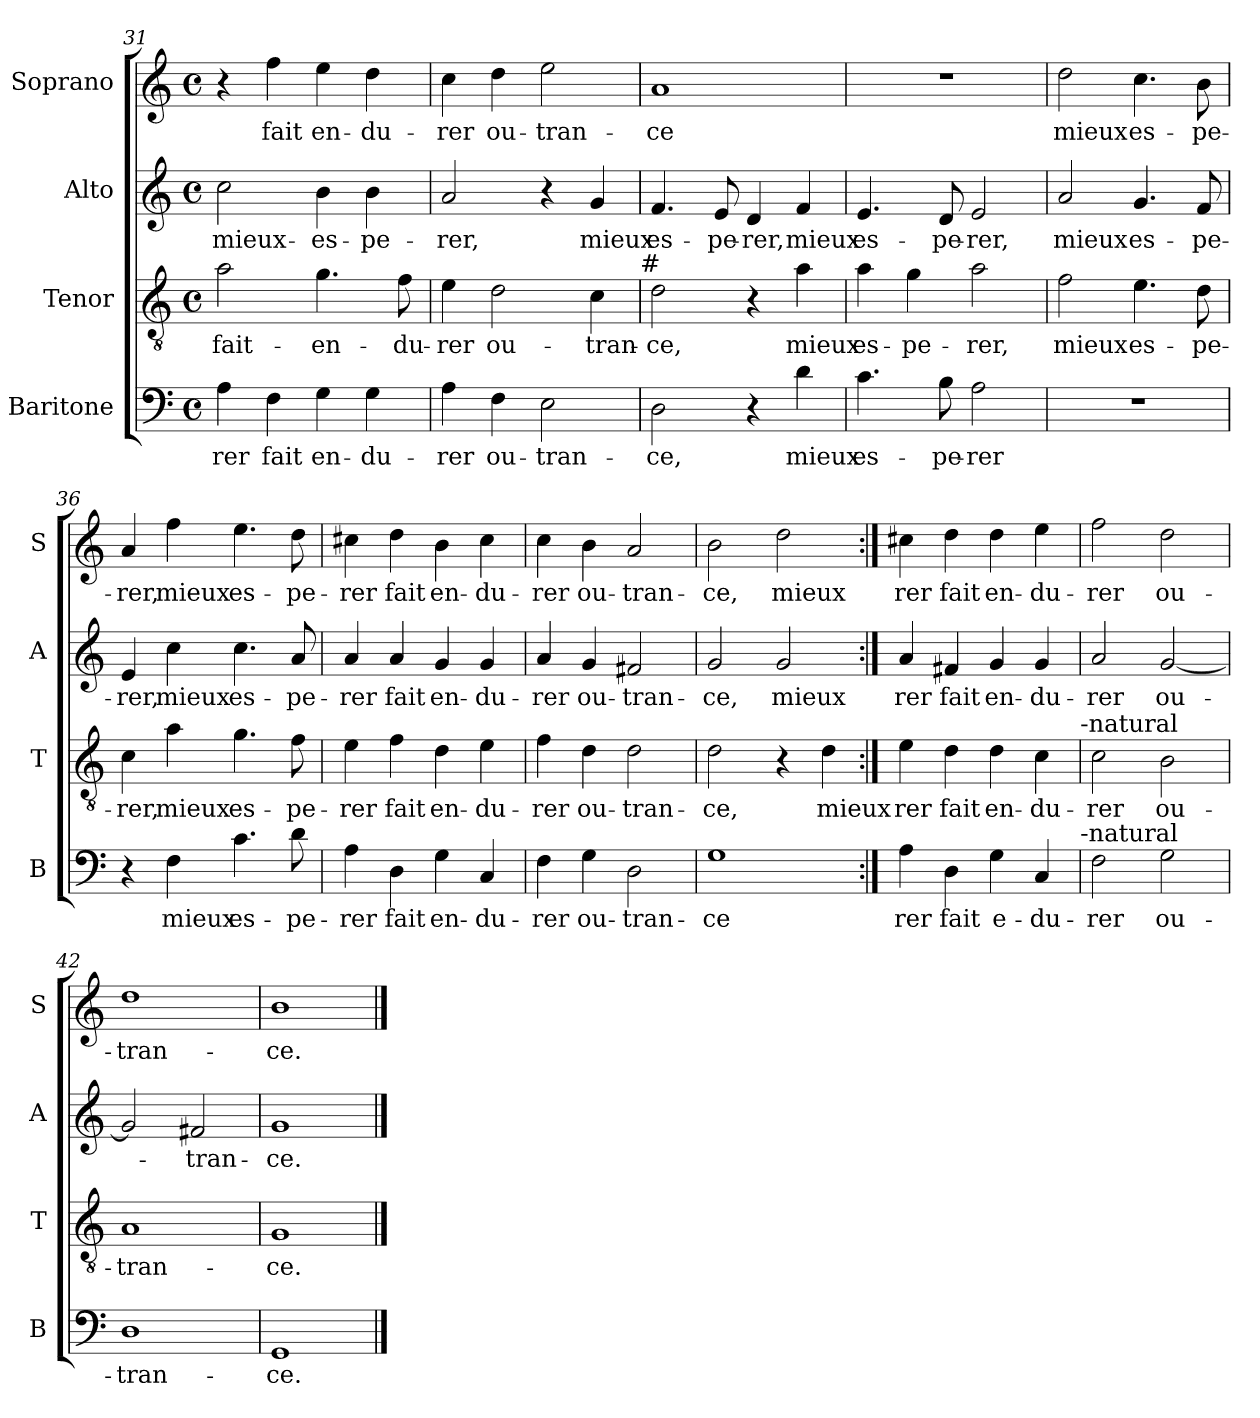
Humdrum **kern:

**kern	**text	**kern	**text	**kern	**text	**kern	**text
*part4	*part4	*part3	*part3	*part2	*part2	*part1	*part1
*staff4	*staff4	*staff3	*staff3	*staff2	*staff2	*staff1	*staff1
*I"Baritone	*	*I"Tenor	*	*I"Alto	*	*I"Soprano	*
*I'B	*	*I'T	*	*I'A	*	*I'S	*
*clefF4	*	*clefGv2	*	*clefG2	*	*clefG2	*
*k[]	*	*k[]	*	*k[]	*	*k[]	*
*C:	*	*C:	*	*C:	*	*C:	*
*M4/4	*	*M4/4	*	*M4/4	*	*M4/4	*
*met(c)	*	*met(c)	*	*met(c)	*	*met(c)	*
=31	=31	=31	=31	=31	=31	=31	=31
4A\	-rer	2a\	fait-	2cc\	mieux-	4r	.
4F\	fait	.	.	.	.	4ff\	fait
4G\	en-	4.g\	-en-	4b\	-es-	4ee\	en-
4G\	-du-	.	.	4b\	-pe-	4dd\	-du-
.	.	8f\	-du-	.	.	.	.
=32	=32	=32	=32	=32	=32	=32	=32
4A\	-rer	4e\	-rer	2a/	-rer,	4cc\	-rer
4F\	ou-	2d\	ou-	.	.	4dd\	ou-
2E\	-tran-	.	.	4r	.	2ee\	-tran-
.	.	4c\	-tran-	4g/	mieux	.	.
!	!	!LO:TX:a:t=#	!	!	!	!	!
=33	=33	=33	=33	=33	=33	=33	=33
2D\	-ce,	2d\	-ce,	4.f/	es-	1a	-ce
.	.	.	.	8e/	-pe-	.	.
4r	.	4r	.	4d/	-rer,	.	.
4d\	mieux	4a\	mieux	4f/	mieux	.	.
=34	=34	=34	=34	=34	=34	=34	=34
4.c\	es-	4a\	es-	4.e/	es-	1r	.
.	.	4g\	-pe-	.	.	.	.
8B\	-pe-	.	.	8d/	-pe-	.	.
2A\	-rer	2a\	-rer,	2e/	-rer,	.	.
=35	=35	=35	=35	=35	=35	=35	=35
1r	.	2f\	mieux	2a/	mieux	2dd\	mieux
.	.	4.e\	es-	4.g/	es-	4.cc\	es-
.	.	8d\	-pe-	8f/	-pe-	8b\	-pe-
=36	=36	=36	=36	=36	=36	=36	=36
4r	.	4c\	-rer,	4e/	-rer,	4a/	-rer,
4F\	mieux	4a\	mieux	4cc\	mieux	4ff\	mieux
4.c\	es-	4.g\	es-	4.cc\	es-	4.ee\	es-
8d\	-pe-	8f\	-pe-	8a/	-pe-	8dd\	-pe-
!!LO:LB:g=z
=37	=37	=37	=37	=37	=37	=37	=37
4A\	-rer	4e\	-rer	4a/	-rer	4cc#X\	-rer
4D\	fait	4f\	fait	4a/	fait	4dd\	fait
4G\	en-	4d\	en-	4g/	en-	4b\	en-
4C/	-du-	4e\	-du-	4g/	-du-	4cc#\	-du-
=38	=38	=38	=38	=38	=38	=38	=38
4F\	-rer	4f\	-rer	4a/	-rer	4cc\	-rer
4G\	ou-	4d\	ou-	4g/	ou-	4b\	ou-
2D\	-tran-	2d\	-tran-	2f#X/	-tran-	2a/	-tran-
=39	=39	=39	=39	=39	=39	=39	=39
1G	-ce	2d\	-ce,	2g/	-ce,	2b\	-ce,
.	.	4r	.	2g/	mieux	2dd\	mieux
.	.	4d\	mieux	.	.	.	.
=40:|!	=40:|!	=40:|!	=40:|!	=40:|!	=40:|!	=40:|!	=40:|!
4A\	rer	4e\	rer	4a/	rer	4cc#X\	rer
4D\	fait	4d\	fait	4f#X/	fait	4dd\	fait
4G\	e-	4d\	en-	4g/	en-	4dd\	en-
4C/	-du-	4c\	-du-	4g/	-du-	4ee\	-du-
!	!	!LO:TX:a:t=-natural	!	!	!	!	!
!LO:TX:a:t=-natural	!	!	!	!	!	!	!
=41	=41	=41	=41	=41	=41	=41	=41
2F\	-rer	2c\	-rer	2a/	-rer	2ff\	-rer
2G\	ou-	2B\	ou-	[2g/	ou-	2dd\	ou-
=42	=42	=42	=42	=42	=42	=42	=42
1D	-tran-	1A	-tran-	2g/]	.	1dd	-tran-
.	.	.	.	2f#X/	-tran-	.	.
=43	=43	=43	=43	=43	=43	=43	=43
1GG	-ce.	1G	-ce.	1g	-ce.	1b	-ce.
==	==	==	==	==	==	==	==
*-	*-	*-	*-	*-	*-	*-	*-
